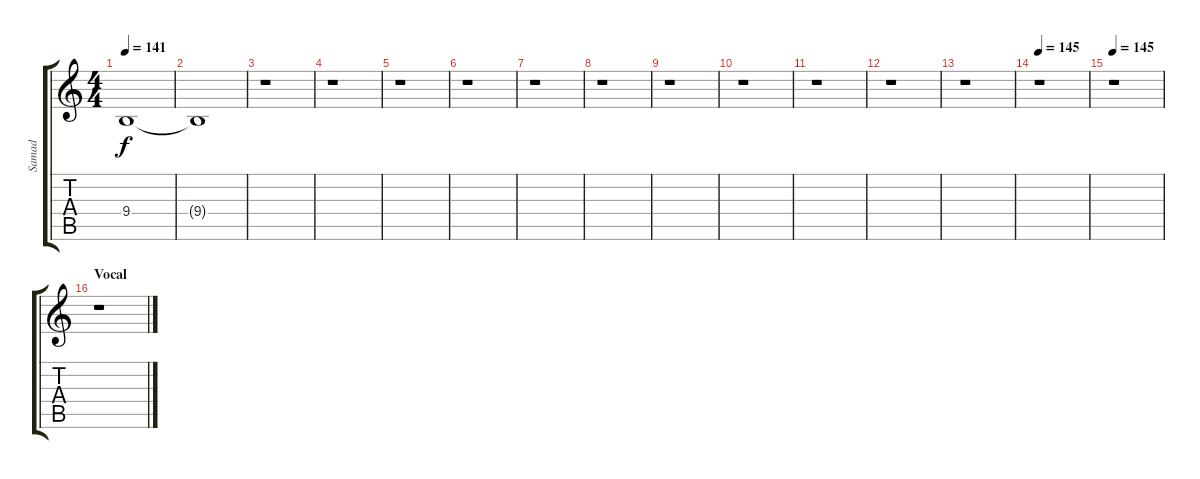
\track ("Samad" "Samad") {instrument lead5charang}
\staff {score tabs}
\tuning (E4 B3 G3 D3 A2 E2) {hide}
\ts (4 4)
\tempo 141
\clef g2
\ks c
9.4{t}.1{dy f} |
9.4{t}.1 |
r.1 |
r.1 |
r.1 |
r.1 |
r.1 |
r.1 |
r.1 |
r.1 |
r.1 |
r.1 |
r.1 |
\tempo 145
r.1 |
\tempo 145
r.1 |
\section ("" "Vocal")
r.1
